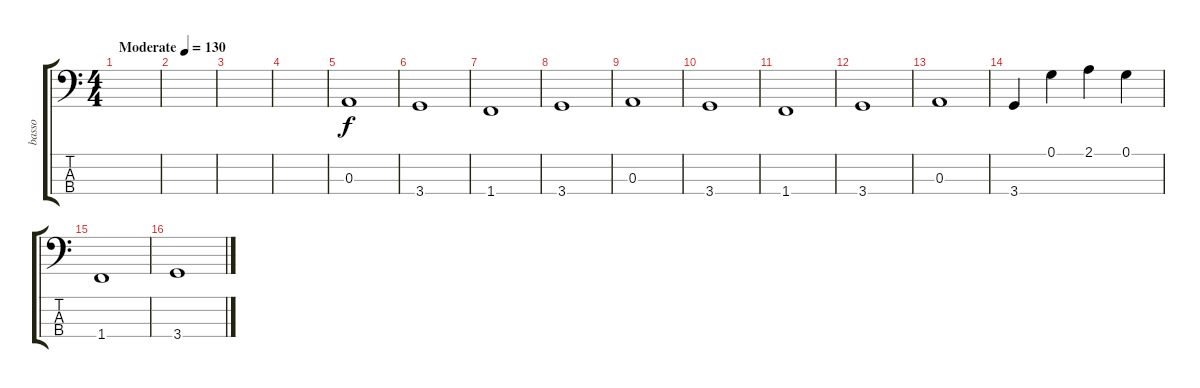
\track ("basso" "basso") {instrument electricbassfinger}
\staff {score tabs}
\tuning (G2 D2 A1 E1) {hide}
\ts (4 4)
\tempo (130 "Moderate")
\clef f4
\ks c
|
|
|
|
0.3.1 |
3.4.1 |
1.4.1 |
3.4.1 |
0.3.1 |
3.4.1 |
1.4.1 |
3.4.1 |
0.3.1 |
3.4.4 0.1.4 2.1.4 0.1.4 |
1.4.1 |
3.4.1
